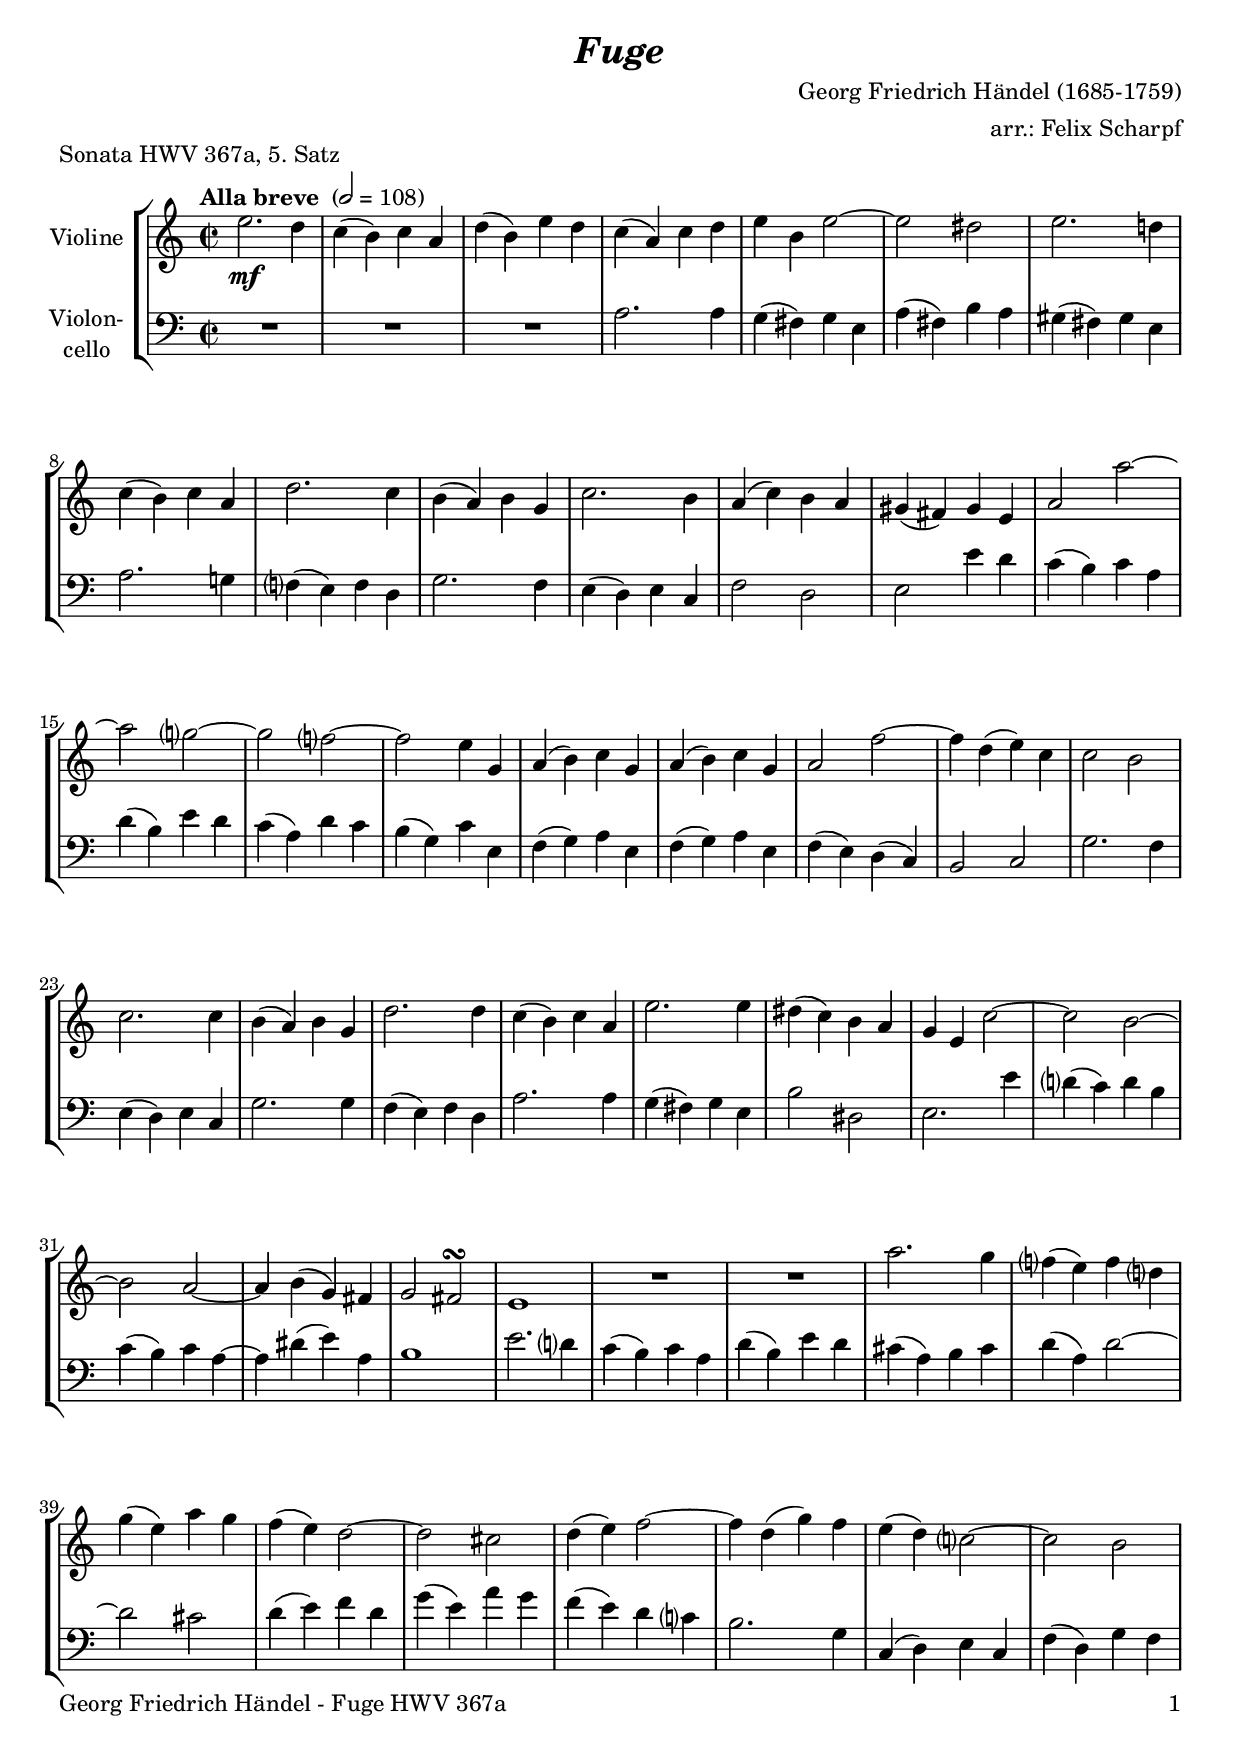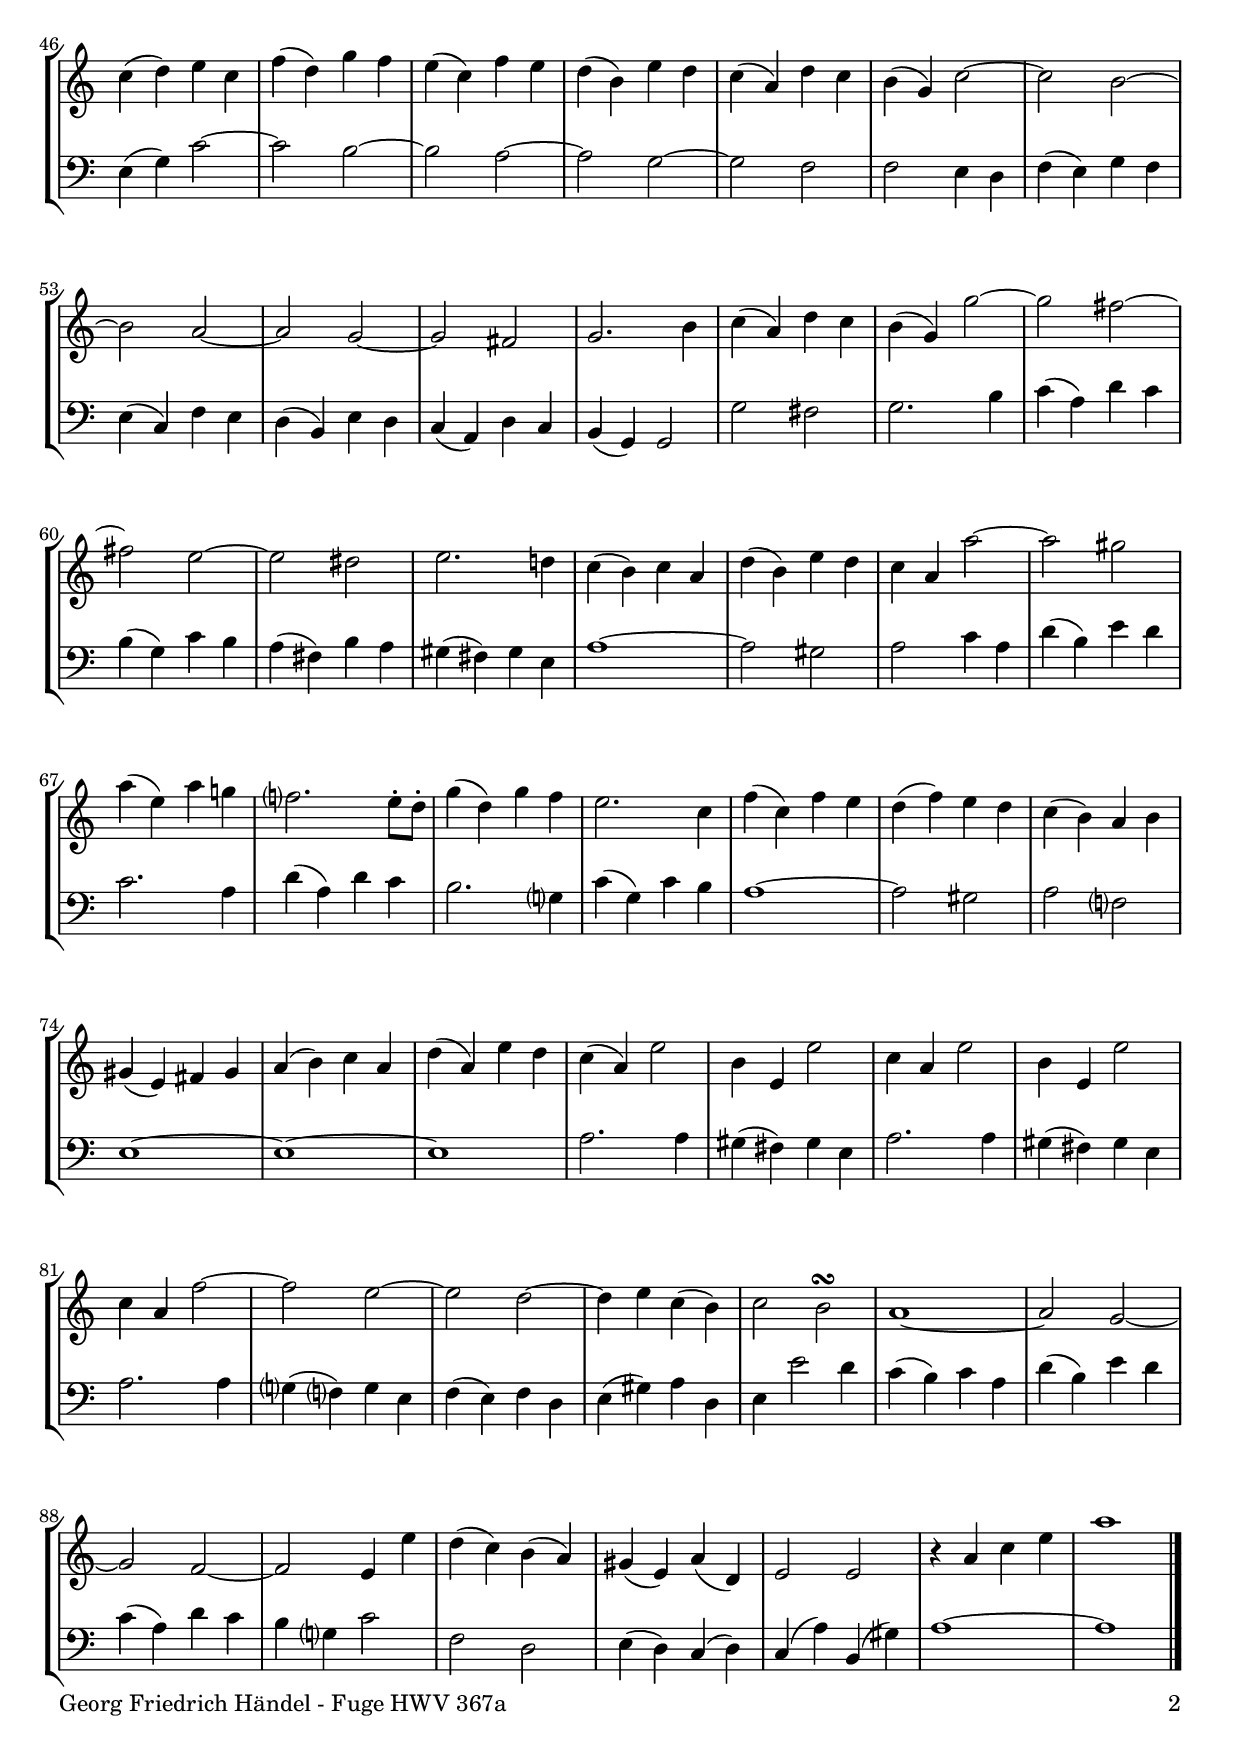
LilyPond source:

\version "2.18.2"
\include "deutsch.ly"
  
#(set-global-staff-size 20)

\header {
  title     = \markup \bold \italic "Fuge"
  composer  = "Georg Friedrich Händel (1685-1759)"
  arranger  = "arr.: Felix Scharpf"
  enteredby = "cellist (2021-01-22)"
  piece     = "Sonata HWV 367a, 5. Satz"
}

voiceconsts = {
  \key d \minor
  \time 2/2
  \clef "treble"
%  \numericTimeSignature
  % Set default beaming for all staves
%  \set Timing.beamExceptions = #'()
%  \set Timing.baseMoment     = #(ly:make-moment 1 4)
%  \set Timing.beatStructure  = #'(1 1 1)
  \tempo "Alla breve " 2=108
}

mivl = "violin"
%miba = "pizzicato strings"
miba = "cello"

va = \relative c''' {
  \voiceconsts

  a2.\mf g4
  f( e) f d
  g( e) a g
  f( d) f g
  a e a2~

  a gis
  a2. g!4
  f( e) f d
  g2. f4
  e( d) e c

  f2. e4
  d( f) e d
  cis( h) cis a
  d2 d'~
  d c?~

  c b?~
  b a4 c,
  d( e) f c
  d( e) f c
  d2 b'~

  b4 g( a) f
  f2 e
  f2. f4
  e( d) e c
  g'2. g4

  f( e) f d
  a'2. a4
  gis( f) e d
  c a f'2~
  f e~
  
  e d~
  d4 e( c) h
  c2 h\turn
  a1
  R1*2

  d'2. c4
  b?( a) b g?
  c( a) d c
  b( a) g2~

  g fis
  g4( a) b2~
  b4 g( c) b
  a( g) f?2~
  f e

  f4( g) a f
  b( g) c b
  a( f) b a
  g( e) a g
  f( d) g f

  e( c) f2~
  f e~
  e d~
  d c~
  c h

  c2. e4
  f( d) g f
  e( c) c'2~
  c h~
  h a~

  a gis
  a2. g!4
  f( e) f d
  g( e) a g
  f d d'2~

  d cis
  d4( a) d c!
  b?2. a8-. g-.
  c4( g) c b
  a2. f4

  b( f) b a
  g( b) a g
  f( e) d e
  cis( a) h cis
  d( e) f d

  g( d) a' g
  f( d) a'2
  e4 a, a'2
  f4 d a'2
  e4 a, a'2

  f4 d b'2~
  b a~
  a g~
  g4 a f( e)
  f2 e\turn

  d1~
  d2 c~
  c b~
  b a4 a'

  g( f) e( d)
  cis( a) d( g,)
  a2 a
  r4 d f a
  d1 \bar "|."
}

vb = \relative c' {
  \voiceconsts
  \clef "bass"

  R1*3
  d2. d4
  c( h) c a

  d( h) e d
  cis( h) cis a
  d2. c!4
  b?( a) b g
  c2. b4

  a( g) a f
  b2 g
  a a'4 g
  f( e) f d
  g( e) a g

  f( d) g f
  e( c) f a,
  b( c) d a
  b( c) d a
  b( a) g( f)

  e2 f
  c'2. b4
  a( g) a f
  c'2. c4
  b( a) b g

  d'2. d4
  c( h) c a
  e'2 gis,
  a2. a'4
  g?( f) g e

  f( e) f d~
  d gis( a) d,
  e1
  a2. g?4
  f( e) f d

  g( e) a g
  fis( d) e fis
  g( d) g2~
  g fis
  g4( a) b g

  c( a) d c
  b( a) g f?
  e2. c4
  f,( g) a f
  b( g) c b

  a( c) f2~
  f e~
  e d~
  d c~
  c b

  b a4 g
  b( a) c b
  a( f) b a
  g( e) a g
  f( d) g f

  e( c) c2
  c' h
  c2. e4
  f( d) g f
  e( c) f e

  d( h) e d
  cis( h) cis a
  d1~
  d2 cis
  d f4 d

  g( e) a g
  f2. d4
  g( d) g f
  e2. c?4
  f( c) f e

  d1~
  d2 cis
  d b?
  a1~
  a~

  a
  d2. d4
  cis( h) cis a
  d2. d4
  cis( h) cis a

  d2. d4
  c?( b?) c a
  b( a) b g
  a( cis) d g,
  a a'2 g4

  f( e) f d
  g( e) a g
  f( d) g f
  e c? f2

  b, g
  a4( g) f( g)
  f( d') e,( cis')
  d1~
  d \bar "|."
}


music = \new StaffGroup <<
      \new Staff {
	\set Staff.midiInstrument = \mivl
	\set Staff.instrumentName = \markup \center-column { "Violine" }
	\transpose d a, { \va }
      }

      \new Staff {
	\set Staff.midiInstrument = \miba
	\set Staff.instrumentName = \markup \center-column { "Violon-" "cello" }
	\transpose d a, { \vb }
      }
>>

\book {
   \paper {
    print-page-number = ##t
    print-first-page-number = ##t
    ragged-last-bottom = ##f
    oddHeaderMarkup = \markup \null
    evenHeaderMarkup = \markup \null
    oddFooterMarkup = \markup {
      \fill-line {
        \on-the-fly #print-page-number-check-first
        "Georg Friedrich Händel - Fuge HWV 367a" \fromproperty #'page:page-number-string
      }
    }
    evenFooterMarkup = \oddFooterMarkup
  } \score {
    \music
    \layout {}
  }

  \score {
    \unfoldRepeats \music

    \midi {
      \context {
        \Score
      }
    }
  }
}